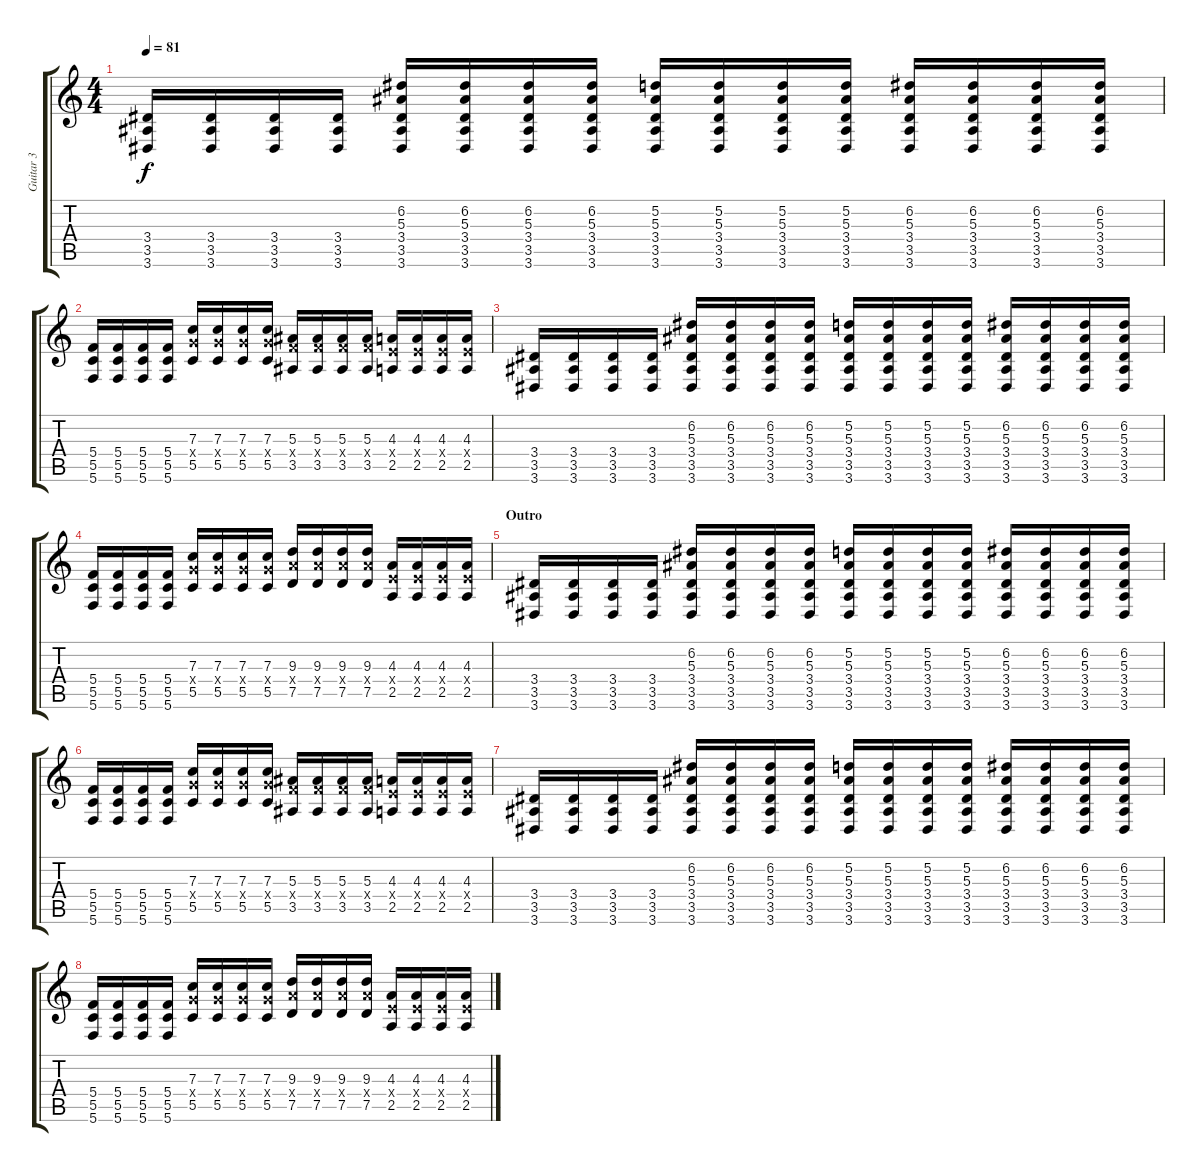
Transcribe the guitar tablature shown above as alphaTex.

\track ("Guitar 3" "Guitar 3") {instrument distortionguitar}
\staff {score tabs}
\tuning (D4 A3 F3 C3 G2 C2) {hide}
\ts (4 4)
\tempo 81
\clef g2
\ks c
(3.4 3.5 3.6).16{dy f} (3.4 3.5 3.6).16 (3.4 3.5 3.6).16 (3.4 3.5 3.6).16 (6.2 5.3 3.4 3.5 3.6).16 (6.2 5.3 3.4 3.5 3.6).16 (6.2 5.3 3.4 3.5 3.6).16 (6.2 5.3 3.4 3.5 3.6).16 (5.2 5.3 3.4 3.5 3.6).16 (5.2 5.3 3.4 3.5 3.6).16 (5.2 5.3 3.4 3.5 3.6).16 (5.2 5.3 3.4 3.5 3.6).16 (6.2 5.3 3.4 3.5 3.6).16 (6.2 5.3 3.4 3.5 3.6).16 (6.2 5.3 3.4 3.5 3.6).16 (6.2 5.3 3.4 3.5 3.6).16 |
(5.4 5.5 5.6).16 (5.4 5.5 5.6).16 (5.4 5.5 5.6).16 (5.4 5.5 5.6).16 (7.3 7.4{x} 5.5).16 (7.3 7.4{x} 5.5).16 (7.3 7.4{x} 5.5).16 (7.3 7.4{x} 5.5).16 (5.3 5.4{x} 3.5).16 (5.3 5.4{x} 3.5).16 (5.3 5.4{x} 3.5).16 (5.3 5.4{x} 3.5).16 (4.3 4.4{x} 2.5).16 (4.3 4.4{x} 2.5).16 (4.3 4.4{x} 2.5).16 (4.3 4.4{x} 2.5).16 |
(3.4 3.5 3.6).16 (3.4 3.5 3.6).16 (3.4 3.5 3.6).16 (3.4 3.5 3.6).16 (6.2 5.3 3.4 3.5 3.6).16 (6.2 5.3 3.4 3.5 3.6).16 (6.2 5.3 3.4 3.5 3.6).16 (6.2 5.3 3.4 3.5 3.6).16 (5.2 5.3 3.4 3.5 3.6).16 (5.2 5.3 3.4 3.5 3.6).16 (5.2 5.3 3.4 3.5 3.6).16 (5.2 5.3 3.4 3.5 3.6).16 (6.2 5.3 3.4 3.5 3.6).16 (6.2 5.3 3.4 3.5 3.6).16 (6.2 5.3 3.4 3.5 3.6).16 (6.2 5.3 3.4 3.5 3.6).16 |
(5.4 5.5 5.6).16 (5.4 5.5 5.6).16 (5.4 5.5 5.6).16 (5.4 5.5 5.6).16 (7.3 7.4{x} 5.5).16 (7.3 7.4{x} 5.5).16 (7.3 7.4{x} 5.5).16 (7.3 7.4{x} 5.5).16 (9.3 9.4{x} 7.5).16 (9.3 9.4{x} 7.5).16 (9.3 9.4{x} 7.5).16 (9.3 9.4{x} 7.5).16 (4.3 4.4{x} 2.5).16 (4.3 4.4{x} 2.5).16 (4.3 4.4{x} 2.5).16 (4.3 4.4{x} 2.5).16 |
\section ("" "Outro")
(3.4 3.5 3.6).16 (3.4 3.5 3.6).16 (3.4 3.5 3.6).16 (3.4 3.5 3.6).16 (6.2 5.3 3.4 3.5 3.6).16 (6.2 5.3 3.4 3.5 3.6).16 (6.2 5.3 3.4 3.5 3.6).16 (6.2 5.3 3.4 3.5 3.6).16 (5.2 5.3 3.4 3.5 3.6).16 (5.2 5.3 3.4 3.5 3.6).16 (5.2 5.3 3.4 3.5 3.6).16 (5.2 5.3 3.4 3.5 3.6).16 (6.2 5.3 3.4 3.5 3.6).16 (6.2 5.3 3.4 3.5 3.6).16 (6.2 5.3 3.4 3.5 3.6).16 (6.2 5.3 3.4 3.5 3.6).16 |
(5.4 5.5 5.6).16 (5.4 5.5 5.6).16 (5.4 5.5 5.6).16 (5.4 5.5 5.6).16 (7.3 7.4{x} 5.5).16 (7.3 7.4{x} 5.5).16 (7.3 7.4{x} 5.5).16 (7.3 7.4{x} 5.5).16 (5.3 5.4{x} 3.5).16 (5.3 5.4{x} 3.5).16 (5.3 5.4{x} 3.5).16 (5.3 5.4{x} 3.5).16 (4.3 4.4{x} 2.5).16 (4.3 4.4{x} 2.5).16 (4.3 4.4{x} 2.5).16 (4.3 4.4{x} 2.5).16 |
(3.4 3.5 3.6).16 (3.4 3.5 3.6).16 (3.4 3.5 3.6).16 (3.4 3.5 3.6).16 (6.2 5.3 3.4 3.5 3.6).16 (6.2 5.3 3.4 3.5 3.6).16 (6.2 5.3 3.4 3.5 3.6).16 (6.2 5.3 3.4 3.5 3.6).16 (5.2 5.3 3.4 3.5 3.6).16 (5.2 5.3 3.4 3.5 3.6).16 (5.2 5.3 3.4 3.5 3.6).16 (5.2 5.3 3.4 3.5 3.6).16 (6.2 5.3 3.4 3.5 3.6).16 (6.2 5.3 3.4 3.5 3.6).16 (6.2 5.3 3.4 3.5 3.6).16 (6.2 5.3 3.4 3.5 3.6).16 |
(5.4 5.5 5.6).16 (5.4 5.5 5.6).16 (5.4 5.5 5.6).16 (5.4 5.5 5.6).16 (7.3 7.4{x} 5.5).16 (7.3 7.4{x} 5.5).16 (7.3 7.4{x} 5.5).16 (7.3 7.4{x} 5.5).16 (9.3 9.4{x} 7.5).16 (9.3 9.4{x} 7.5).16 (9.3 9.4{x} 7.5).16 (9.3 9.4{x} 7.5).16 (4.3 4.4{x} 2.5).16 (4.3 4.4{x} 2.5).16 (4.3 4.4{x} 2.5).16 (4.3 4.4{x} 2.5).16
